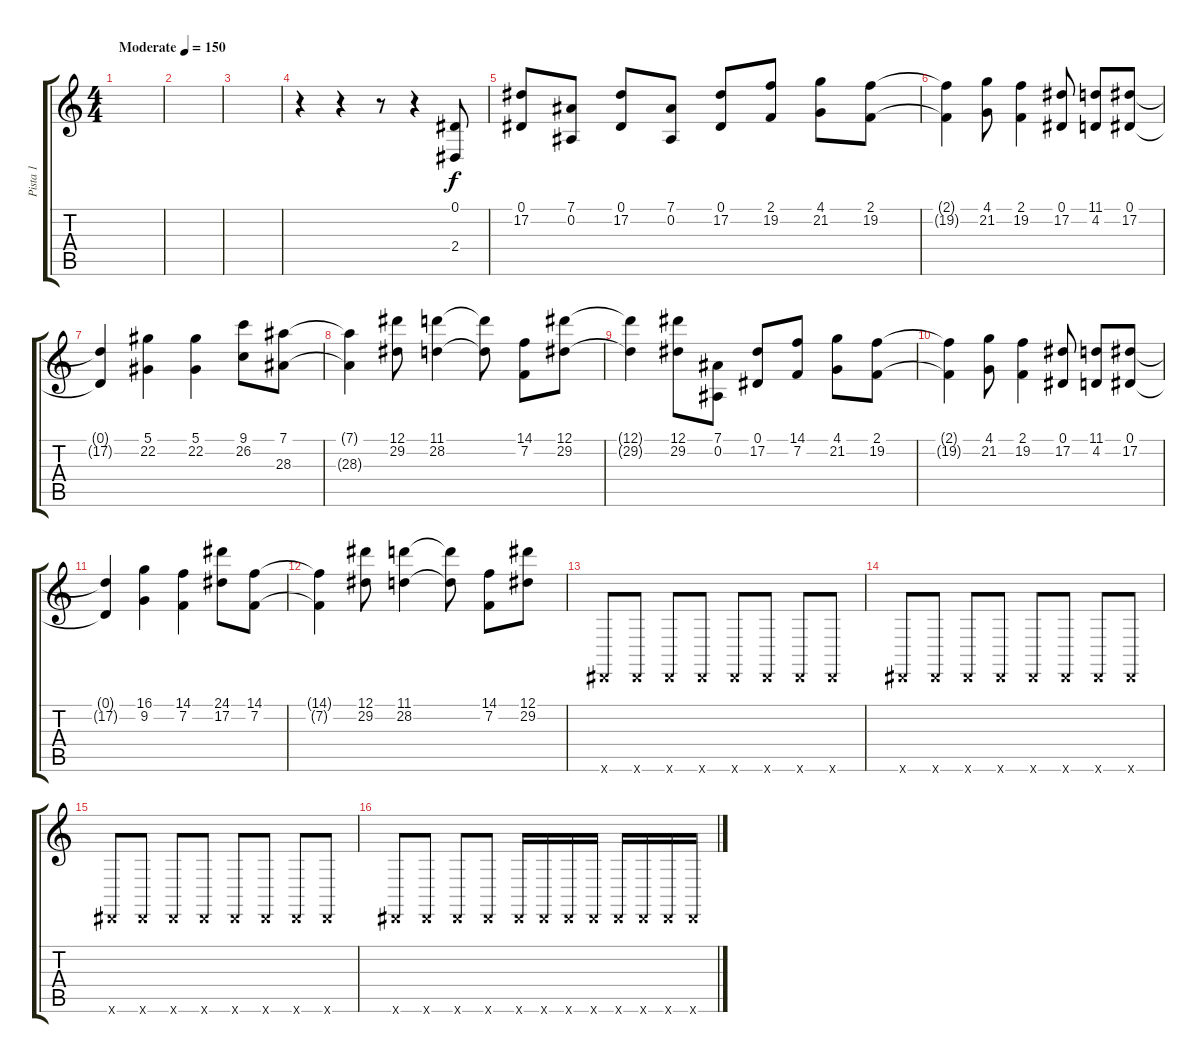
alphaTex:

\track ("Pista 1" "Pista 1") {instrument lead2sawtooth}
\staff {score tabs}
\tuning (Eb4 Bb3 Gb3 Db3 Ab2 Eb2) {hide}
\ts (4 4)
\tempo (150 "Moderate")
\clef g2
\ks c
|
|
|
r.4 r.4 r.8 r.4 (0.1 2.4).8 |
(0.1 17.2).8 (7.1 0.2).8 (0.1 17.2).8 (7.1 0.2).8 (0.1 17.2).8 (2.1 19.2).8 (4.1 21.2).8 (2.1 19.2).8 |
(2.1{t} 19.2{t}).4 (4.1 21.2).8 (2.1 19.2).4 (0.1 17.2).8 (11.1 4.2).8 (0.1 17.2).8 |
(0.1{t} 17.2{t}).4 (5.1 22.2).4 (5.1 22.2).4 (9.1 26.2).8 (7.1 28.3).8 |
(7.1{t} 28.3{t}).4 (12.1 29.2).8 (11.1 28.2).4 (11.1{t} 28.2{t}).8 (14.1 7.2).8 (12.1 29.2).8 |
(12.1{t} 29.2{t}).4 (12.1 29.2).8 (7.1 0.2).8 (0.1 17.2).8 (14.1 7.2).8 (4.1 21.2).8 (2.1 19.2).8 |
(2.1{t} 19.2{t}).4 (4.1 21.2).8 (2.1 19.2).4 (0.1 17.2).8 (11.1 4.2).8 (0.1 17.2).8 |
(0.1{t} 17.2{t}).4 (16.1 9.2).4 (14.1 7.2).4 (24.1 17.2).8 (14.1 7.2).8 |
(14.1{t} 7.2{t}).4 (12.1 29.2).8 (11.1 28.2).4 (11.1{t} 28.2{t}).8 (14.1 7.2).8 (12.1 29.2).8 |
0.6{x}.8 0.6{x}.8 0.6{x}.8 0.6{x}.8 0.6{x}.8 0.6{x}.8 0.6{x}.8 0.6{x}.8 |
0.6{x}.8 0.6{x}.8 0.6{x}.8 0.6{x}.8 0.6{x}.8 0.6{x}.8 0.6{x}.8 0.6{x}.8 |
0.6{x}.8 0.6{x}.8 0.6{x}.8 0.6{x}.8 0.6{x}.8 0.6{x}.8 0.6{x}.8 0.6{x}.8 |
0.6{x}.8 0.6{x}.8 0.6{x}.8 0.6{x}.8 0.6{x}.16 0.6{x}.16 0.6{x}.16 0.6{x}.16 0.6{x}.16 0.6{x}.16 0.6{x}.16 0.6{x}.16
